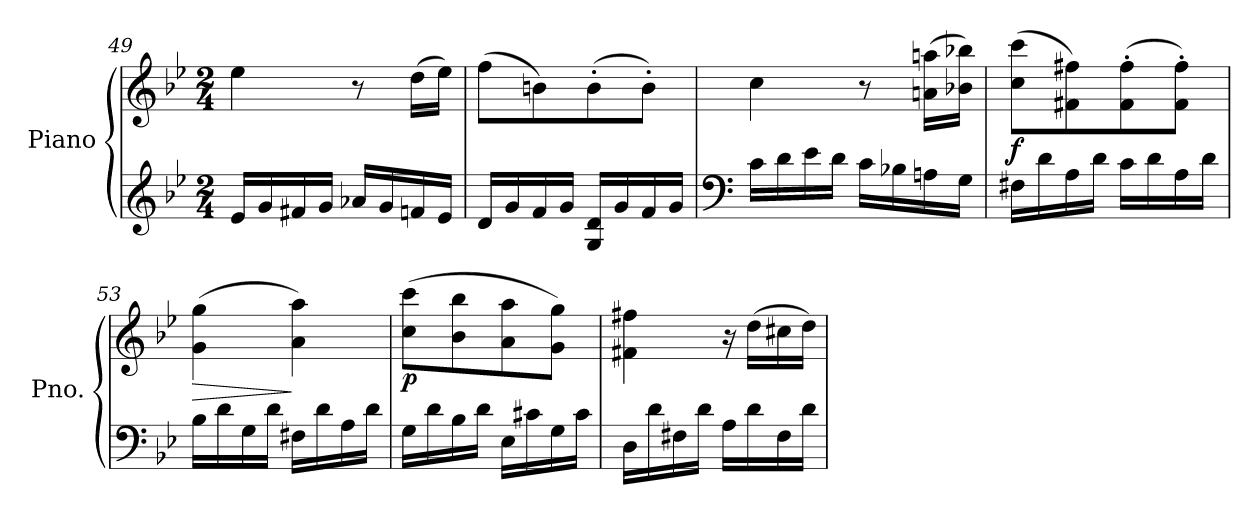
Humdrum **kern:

**kern	**kern	**dynam
*part1	*part1	*part1
*staff2	*staff1	*staff1/2
*I"Piano	*	*
*I'Pno.	*	*
*clefG2	*clefG2	*
*k[b-e-]	*k[b-e-]	*
*B-:	*B-:	*
*M2/4	*M2/4	*
=49	=49	=49
16e-/LL	4ee-\	.
16g/	.	.
16f#X/	.	.
16g/JJ	.	.
16a-X/LL	8r	.
16g/	.	.
16fn/	(>16dd\LL	.
16e-/JJ	16ee-\JJ)	.
=50	=50	=50
16d/LL	(>8ff\L	.
16g/	.	.
16f/	8bn\)	.
16g/JJ	.	.
16G/ 16d/LL	(>8b'\	.
16g/	.	.
16f/	8b'\J)	.
16g/JJ	.	.
!!LO:PB:g=z
=51	=51	=51
*clefF4	*	*
16c\LL	4cc\	.
16d\	.	.
16e-\	.	.
16d\JJ	.	.
16c\LL	8r	.
16B-X\	.	.
16An\	(>16an\ 16aan\LL	.
16G\JJ	16b-X\ 16bb-X\JJ)	.
=52	=52	=52
!	!	!LO:DY:b
16F#X\LL	(>8cc\ 8ccc\L	f
16d\	.	.
16A\	8f#X\ 8ff#X\)	.
16d\JJ	.	.
16c\LL	(>8f#\' 8ff#\'	.
16d\	.	.
16A\	8f#\' 8ff#\'J)	.
16d\JJ	.	.
=53	=53	=53
!	!	!LO:HP:b
16B-\LL	(>4g\ 4gg\	>
16d\	.	.
16G\	.	.
16d\JJ	.	.
16F#X\LL	4a\ 4aa\)	]
16d\	.	.
16A\	.	.
16d\JJ	.	.
=54	=54	=54
!	!	!LO:DY:b
16G\LL	(>8cc\ 8ccc\L	p
16d\	.	.
16B-\	8b-\ 8bb-\	.
16d\JJ	.	.
16E-\LL	8a\ 8aa\	.
16c#X\	.	.
16G\	8g\ 8gg\J)	.
16c#\JJ	.	.
!!LO:LB:g=z
=55	=55	=55
16D\LL	4f#X\ 4ff#X\	.
16d\	.	.
16F#X\	.	.
16d\JJ	.	.
16A\LL	16r	.
16d\	(>16dd\LL	.
16F#\	16cc#X\	.
16d\JJ	16dd\JJ)	.
=	=	=
*-	*-	*-
